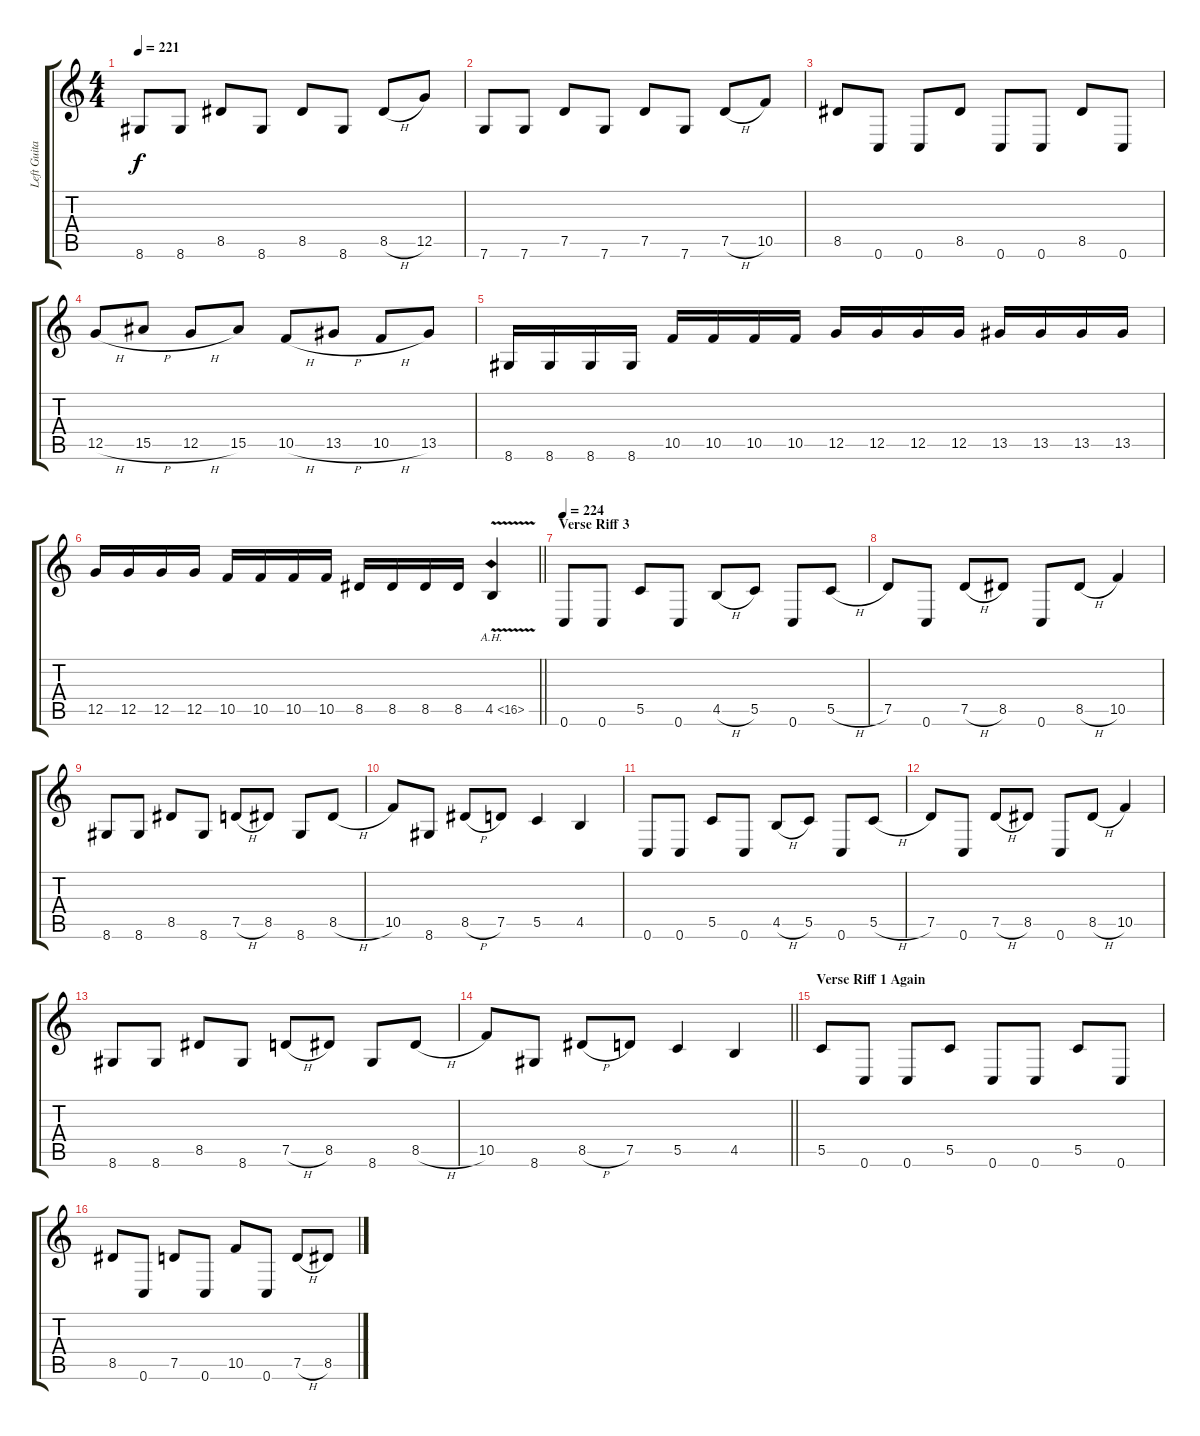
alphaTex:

\track ("Left Guitar" "Left Guita") {instrument distortionguitar}
\staff {score tabs}
\tuning (D4 A3 F3 C3 G2 C2) {hide}
\ts (4 4)
\tempo 221
\clef g2
\ks c
8.6.8{dy f} 8.6.8 8.5.8 8.6.8 8.5.8 8.6.8 8.5{h}.8 12.5.8 |
7.6.8 7.6.8 7.5.8 7.6.8 7.5.8 7.6.8 7.5{h}.8 10.5.8 |
8.5.8 0.6.8 0.6.8 8.5.8 0.6.8 0.6.8 8.5.8 0.6.8 |
12.5{h}.8 15.5{h}.8 12.5{h}.8 15.5.8 10.5{h}.8 13.5{h}.8 10.5{h}.8 13.5.8 |
8.6.16 8.6.16 8.6.16 8.6.16 10.5.16 10.5.16 10.5.16 10.5.16 12.5.16 12.5.16 12.5.16 12.5.16 13.5.16 13.5.16 13.5.16 13.5.16 |
\barLineRight lightlight
12.5.16 12.5.16 12.5.16 12.5.16 10.5.16 10.5.16 10.5.16 10.5.16 8.5.16 8.5.16 8.5.16 8.5.16 4.5{ah 12 v}.4 |
\section ("" "Verse Riff 3")
\tempo 224
0.6.8 0.6.8 5.5.8 0.6.8 4.5{h}.8 5.5.8 0.6.8 5.5{h}.8 |
7.5.8 0.6.8 7.5{h}.8 8.5.8 0.6.8 8.5{h}.8 10.5.4 |
8.6.8 8.6.8 8.5.8 8.6.8 7.5{h}.8 8.5.8 8.6.8 8.5{h}.8 |
10.5.8 8.6.8 8.5{h}.8 7.5.8 5.5.4 4.5.4 |
0.6.8 0.6.8 5.5.8 0.6.8 4.5{h}.8 5.5.8 0.6.8 5.5{h}.8 |
7.5.8 0.6.8 7.5{h}.8 8.5.8 0.6.8 8.5{h}.8 10.5.4 |
8.6.8 8.6.8 8.5.8 8.6.8 7.5{h}.8 8.5.8 8.6.8 8.5{h}.8 |
\barLineRight lightlight
10.5.8 8.6.8 8.5{h}.8 7.5.8 5.5.4 4.5.4 |
\section ("" "Verse Riff 1 Again")
5.5.8 0.6.8 0.6.8 5.5.8 0.6.8 0.6.8 5.5.8 0.6.8 |
8.5.8 0.6.8 7.5.8 0.6.8 10.5.8 0.6.8 7.5{h}.8 8.5.8
